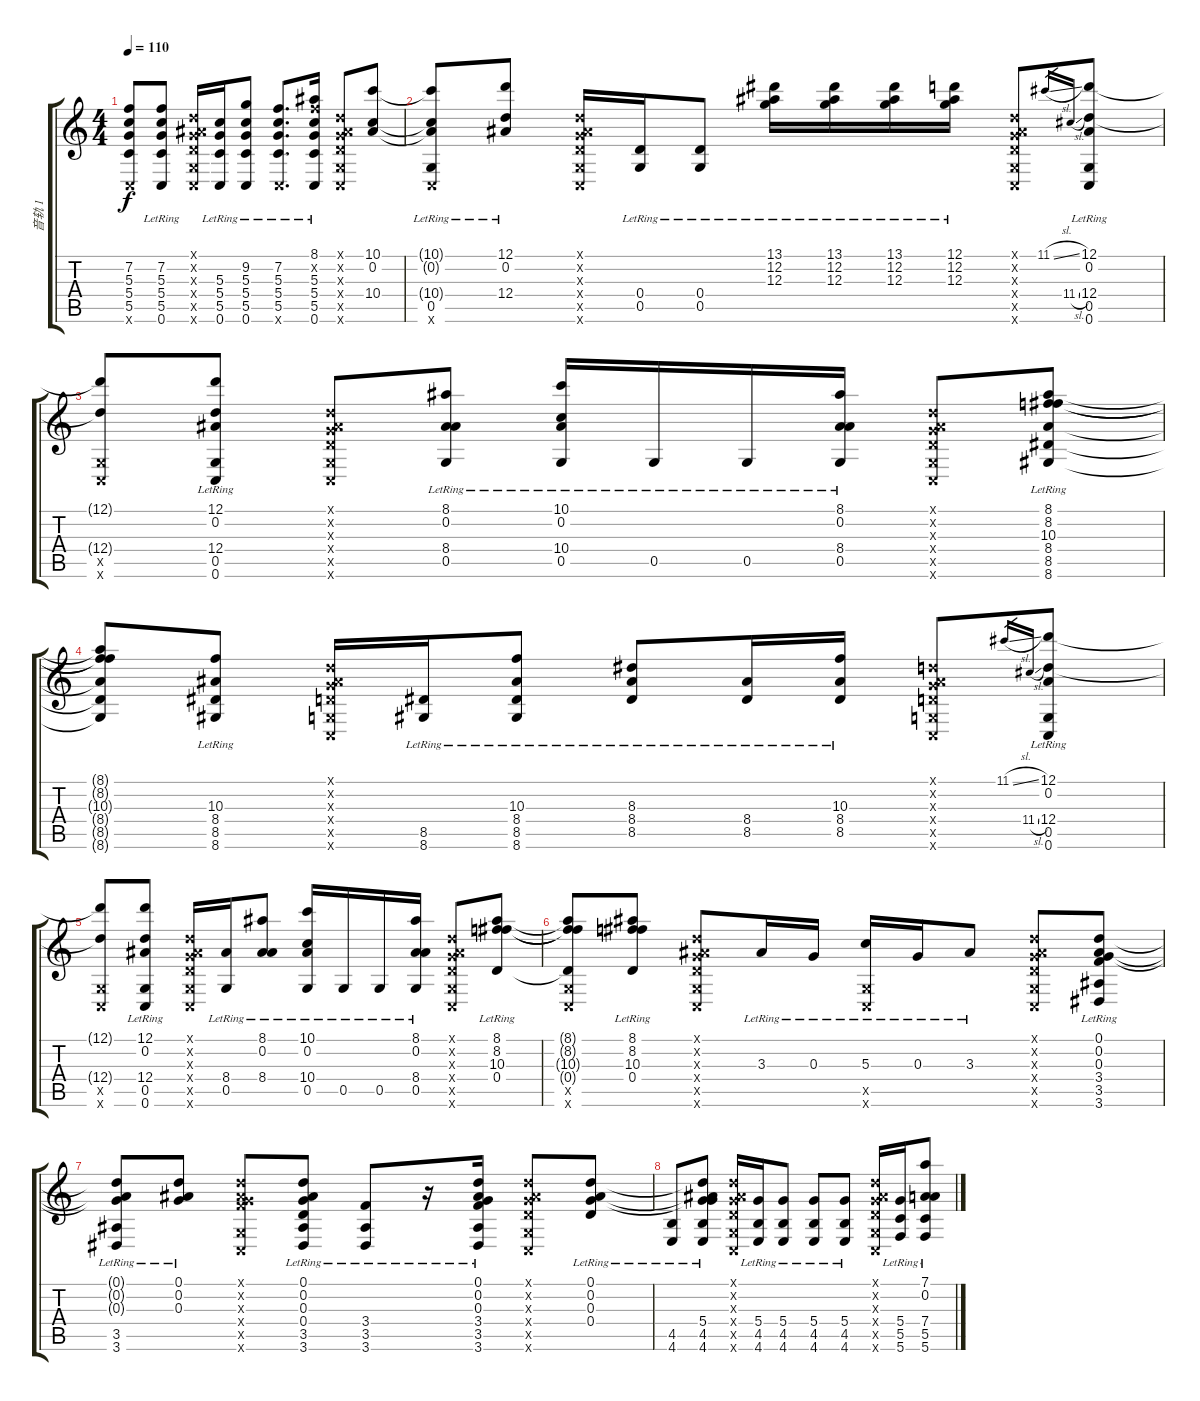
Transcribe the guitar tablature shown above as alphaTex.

\track ("音轨 1" "音轨 1") {instrument acousticguitarsteel}
\staff {score tabs}
\tuning (D4 Bb3 G3 D3 G2 C2) {hide}
\ts (4 4)
\tempo 110
\clef g2
\ks c
(7.2{t} 5.3{t} 5.4{t} 5.5{t} 0.6{x}).8{dy f} (7.2{lr} 5.3{lr} 5.4{lr} 5.5{lr} 0.6).8 (0.1{x} 0.2{x} 0.3{x} 0.4{x} 0.5{x} 0.6{x}).16 (5.3{lr} 5.4{lr} 5.5{lr} 0.6).16 (9.2{lr} 5.3{lr} 5.4{lr} 5.5{lr} 0.6).8 (7.2{lr} 5.3{lr} 5.4{lr} 5.5{lr} 0.6{x}).8{d} (8.1{lr} 7.2{x} 5.3{lr} 5.4{lr} 5.5{lr} 0.6).16 (0.1{x} 0.2{x} 0.3{x} 0.4{x} 0.5{x} 0.6{x}).8 (10.1 0.2 10.4).8 |
(10.1{t} 0.2{t} 10.4{t} 0.5{lr} 0.6{x}).8 (12.1 0.2 12.4{lr}).8 (0.1{x} 0.2{x} 0.3{x} 0.4{x} 0.5{x} 0.6{x}).16 (0.4{lr} 0.5{lr}).16 (0.4{lr} 0.5{lr}).8 (13.1 12.2{lr} 12.3).16 (13.1 12.2{lr} 12.3).16 (13.1{lr} 12.2{lr} 12.3{lr}).16 (12.1{lr} 12.2{lr} 12.3{lr}).16 (0.1{x} 0.2{x} 0.3{x} 0.4{x} 0.5{x} 0.6{x}).8 11.1{sl}.16{gr} 11.4{sl}.16{gr} (12.1{lr} 0.2{lr} 12.4{lr} 0.5{lr} 0.6).8 |
(12.1{t} 12.4{t} 0.5{x} 0.6{x}).8 (12.1{lr} 0.2{lr} 12.4{lr} 0.5{lr} 0.6).8 (0.1{x} 0.2{x} 0.3{x} 0.4{x} 0.5{x} 0.6{x}).8 (8.1{lr} 0.2{lr} 8.4{lr} 0.5).8 (10.1{lr} 0.2{lr} 10.4{lr} 0.5{lr}).16 0.5{lr}.16 0.5{lr}.16 (8.1{lr} 0.2{lr} 8.4{lr} 0.5).16 (0.1{x} 0.2{x} 0.3{x} 0.4{x} 0.5{x} 0.6{x}).8 (8.1{lr} 8.2 10.3{lr} 8.4{lr} 8.5{lr} 8.6{lr}).8 |
(8.1{t} 8.2{t} 10.3{t} 8.4{t} 8.5{t} 8.6{t}).8 (10.3{lr} 8.4{lr} 8.5{lr} 8.6{lr}).8 (0.1{x} 0.2{x} 0.3{x} 0.4{x} 0.5{x} 0.6{x}).16 (8.5{lr} 8.6{lr}).16 (10.3{lr} 8.4{lr} 8.5{lr} 8.6{lr}).8 (8.3{lr} 8.4{lr} 8.5{lr}).8 (8.4{lr} 8.5{lr}).16 (10.3{lr} 8.4{lr} 8.5{lr}).16 (0.1{x} 0.2{x} 0.3{x} 0.4{x} 0.5{x} 0.6{x}).8 11.1{sl}.16{gr} 11.4{sl}.16{gr} (12.1{lr} 0.2{lr} 12.4{lr} 0.5{lr} 0.6{lr}).8 |
(12.1{t} 12.4{t} 0.5{x} 0.6{x}).8 (12.1{lr} 0.2{lr} 12.4{lr} 0.5{lr} 0.6).8 (0.1{x} 0.2{x} 0.3{x} 0.4{x} 0.5{x} 0.6{x}).16 (8.4{lr} 0.5{lr}).16 (8.1{lr} 0.2{lr} 8.4{lr}).8 (10.1{lr} 0.2{lr} 10.4{lr} 0.5{lr}).16 0.5{lr}.16 0.5{lr}.16 (8.1{lr} 0.2{lr} 8.4{lr} 0.5{lr}).16 (0.1{x} 0.2{x} 0.3{x} 0.4{x} 0.5{x} 0.6{x}).8 (8.1{lr} 8.2{lr} 10.3{lr} 0.4).8 |
(8.1{t} 8.2{t} 10.3{t} 0.4{t} 0.5{x} 0.6{x}).8 (8.1{lr} 8.2{lr} 10.3{lr} 0.4).8 (0.1{x} 0.2{x} 0.3{x} 0.4{x} 0.5{x} 0.6{x}).8 3.3{lr}.16 0.3{lr}.16 (5.3{lr} 0.5{x} 0.6{x}).16 0.3{lr}.16 3.3{lr}.8 (0.1{x} 0.2{x} 0.3{x} 0.4{x} 0.5{x} 0.6{x}).8 (0.1{lr} 0.2{lr} 0.3{lr} 3.4{lr} 3.5{lr} 3.6{lr}).8 |
(0.1{t} 0.2{t} 0.3{t} 3.5{lr} 3.6{lr}).8 (0.1{lr} 0.2{lr} 0.3{lr}).8 (0.1{x} 0.2{x} 0.3{x} 3.4{x} 0.5{x} 0.6{x}).8 (0.1{lr} 0.2{lr} 0.3{lr} 0.4{lr} 3.5{lr} 3.6{lr}).8 (3.4{lr} 3.5{lr} 3.6{lr}).8 r.16 (0.1{lr} 0.2{lr} 0.3{lr} 3.4{lr} 3.5{lr} 3.6{lr}).16 (0.1{x} 0.2{x} 0.3{x} 0.4{x} 0.5{x} 0.6{x}).8 (0.1{lr} 0.2{lr} 0.3{lr} 0.4{lr}).8 |
(4.5{lr} 4.6{lr}).8 (0.1{t} 0.2{t} 0.3{t} 5.4{lr} 4.5{lr} 4.6{lr}).8 (0.1{x} 0.2{x} 0.3{x} 0.4{x} 0.5{x} 0.6{x}).16 (5.4{lr} 4.5{lr} 4.6{lr}).16 (5.4{lr} 4.5{lr} 4.6{lr}).8 (5.4{lr} 4.5{lr} 4.6{lr}).8 (5.4{lr} 4.5{lr} 4.6{lr}).8 (0.1{x} 0.2{x} 0.3{x} 0.4{x} 0.5{x} 0.6{x}).16 (5.4{lr} 5.5{lr} 5.6{lr}).16 (7.1{lr} 0.2{lr} 7.4{lr} 5.5{lr} 5.6{lr}).8
